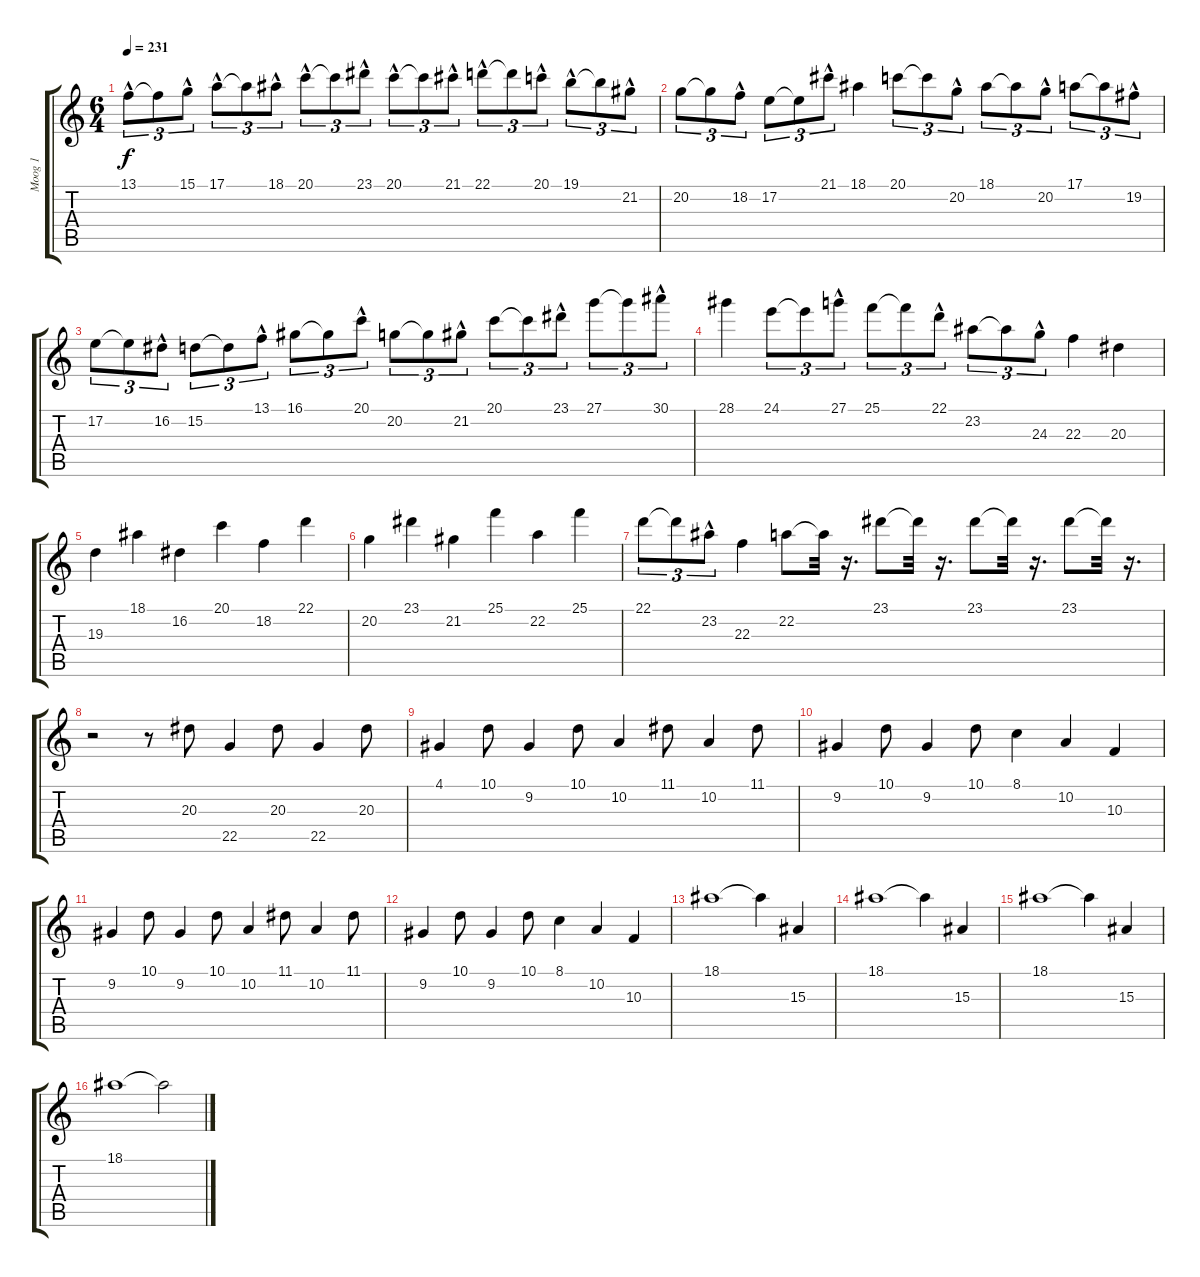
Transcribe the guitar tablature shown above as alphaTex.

\track ("Moog 1" "Moog 1") {instrument lead2sawtooth}
\staff {score tabs}
\tuning (E4 B3 G3 D3 A2 E2) {hide}
\ts (6 4)
\tempo 231
\clef g2
\ks c
13.1{hac}.8{tu (3 2) dy f} 13.1{t}.8{tu (3 2)} 15.1{hac}.8{tu (3 2)} 17.1{hac}.8{tu (3 2)} 17.1{t}.8{tu (3 2)} 18.1{hac}.8{tu (3 2)} 20.1{hac}.8{tu (3 2)} 20.1{t}.8{tu (3 2)} 23.1{hac}.8{tu (3 2)} 20.1{hac}.8{tu (3 2)} 20.1{t}.8{tu (3 2)} 21.1{hac}.8{tu (3 2)} 22.1{hac}.8{tu (3 2)} 22.1{t}.8{tu (3 2)} 20.1{hac}.8{tu (3 2)} 19.1{hac}.8{tu (3 2)} 19.1{t}.8{tu (3 2)} 21.2{hac}.8{tu (3 2)} |
20.2.8{tu (3 2)} 20.2{t}.8{tu (3 2)} 18.2{hac}.8{tu (3 2)} 17.2.8{tu (3 2)} 17.2{t}.8{tu (3 2)} 21.1{hac}.8{tu (3 2)} 18.1.4 20.1.8{tu (3 2)} 20.1{t}.8{tu (3 2)} 20.2{hac}.8{tu (3 2)} 18.1.8{tu (3 2)} 18.1{t}.8{tu (3 2)} 20.2{hac}.8{tu (3 2)} 17.1.8{tu (3 2)} 17.1{t}.8{tu (3 2)} 19.2{hac}.8{tu (3 2)} |
17.2.8{tu (3 2)} 17.2{t}.8{tu (3 2)} 16.2{hac}.8{tu (3 2)} 15.2.8{tu (3 2)} 15.2{t}.8{tu (3 2)} 13.1{hac}.8{tu (3 2)} 16.1.8{tu (3 2)} 16.1{t}.8{tu (3 2)} 20.1{hac}.8{tu (3 2)} 20.2.8{tu (3 2)} 20.2{t}.8{tu (3 2)} 21.2{hac}.8{tu (3 2)} 20.1.8{tu (3 2)} 20.1{t}.8{tu (3 2)} 23.1{hac}.8{tu (3 2)} 27.1.8{tu (3 2)} 27.1{t}.8{tu (3 2)} 30.1{hac}.8{tu (3 2)} |
28.1.4 24.1.8{tu (3 2)} 24.1{t}.8{tu (3 2)} 27.1{hac}.8{tu (3 2)} 25.1.8{tu (3 2)} 25.1{t}.8{tu (3 2)} 22.1{hac}.8{tu (3 2)} 23.2.8{tu (3 2)} 23.2{t}.8{tu (3 2)} 24.3{hac}.8{tu (3 2)} 22.3.4 20.3.4 |
19.3.4 18.1.4 16.2.4 20.1.4 18.2.4 22.1.4 |
20.2.4 23.1.4 21.2.4 25.1.4 22.2.4 25.1.4 |
22.1.8{tu (3 2)} 22.1{t}.8{tu (3 2)} 23.2{hac}.8{tu (3 2)} 22.3.4 22.2.8 22.2{t}.32 r.16{d} 23.1.8 23.1{t}.32 r.16{d} 23.1.8 23.1{t}.32 r.16{d} 23.1.8 23.1{t}.32 r.16{d} |
r.2 r.8 20.3.8 22.5.4 20.3.8 22.5.4 20.3.8 |
4.1.4 10.1.8 9.2.4 10.1.8 10.2.4 11.1.8 10.2.4 11.1.8 |
9.2.4 10.1.8 9.2.4 10.1.8 8.1.4 10.2.4 10.3.4 |
9.2.4 10.1.8 9.2.4 10.1.8 10.2.4 11.1.8 10.2.4 11.1.8 |
9.2.4 10.1.8 9.2.4 10.1.8 8.1.4 10.2.4 10.3.4 |
18.1.1 18.1{t}.4 15.3.4 |
18.1.1 18.1{t}.4 15.3.4 |
18.1.1 18.1{t}.4 15.3.4 |
18.1.1 18.1{t}.2
